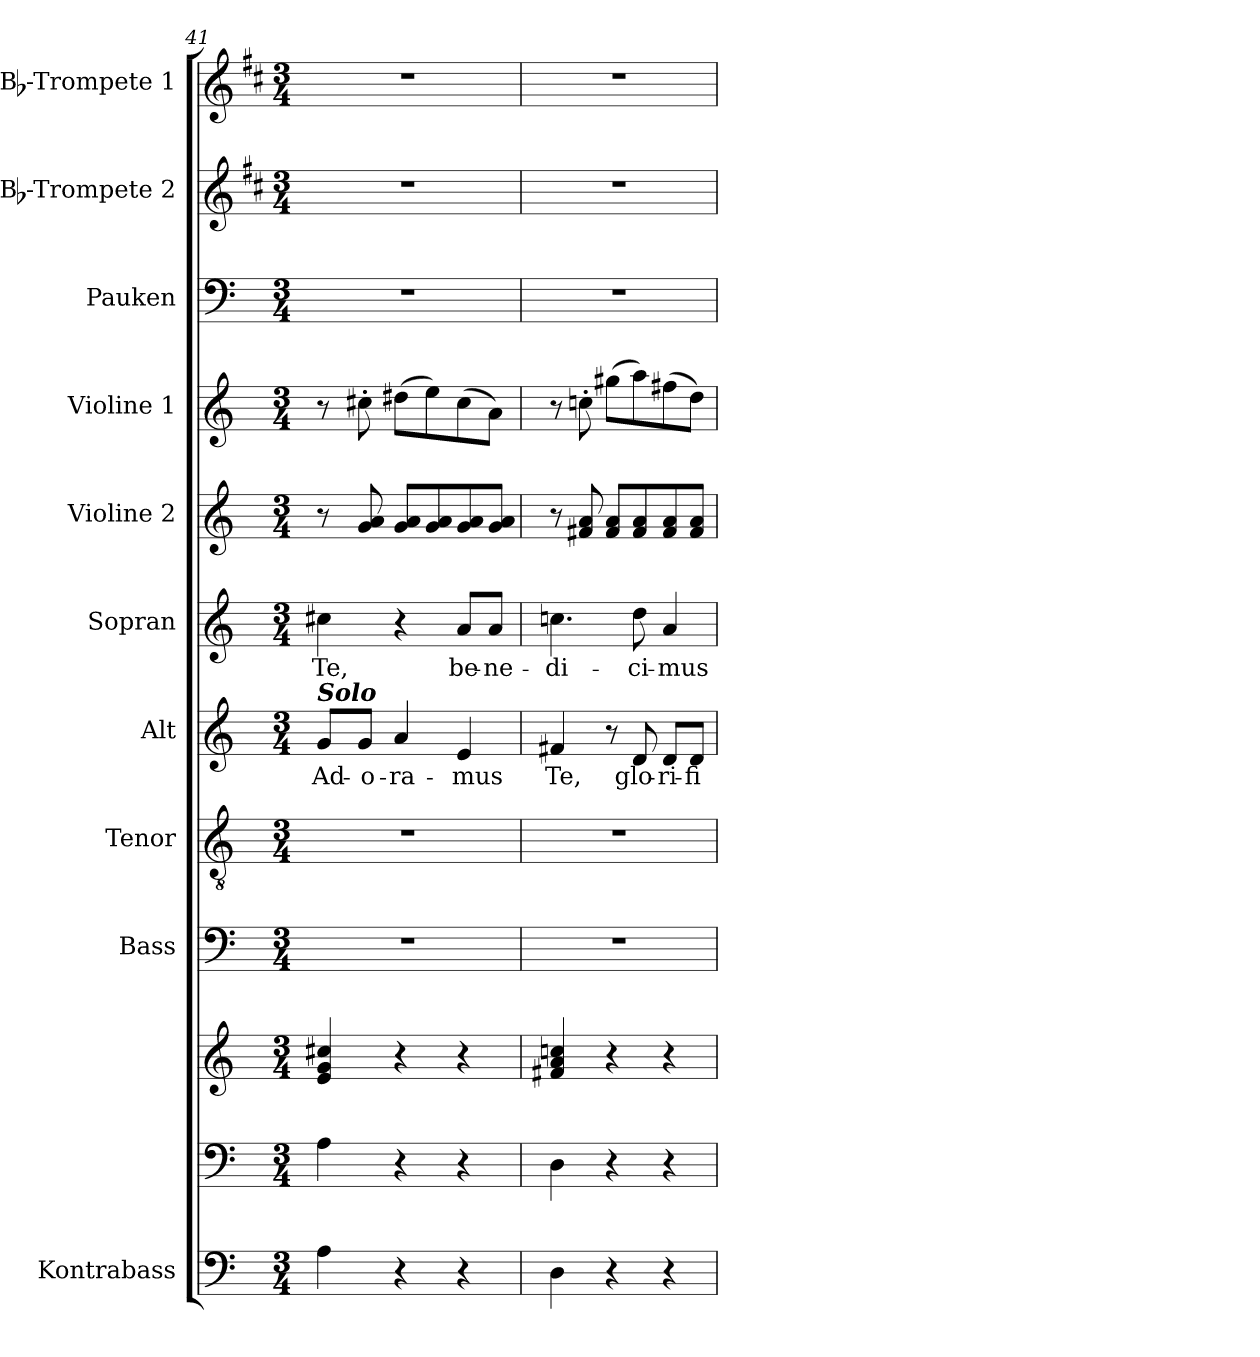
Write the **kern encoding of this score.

**kern	**kern	**kern	**kern	**kern	**kern	**text	**kern	**text	**kern	**kern	**kern	**kern	**kern
*part11	*part10	*part10	*part9	*part8	*part7	*part7	*part6	*part6	*part5	*part4	*part3	*part2	*part1
*staff12	*staff11	*staff10	*staff9	*staff8	*staff7	*staff7	*staff6	*staff6	*staff5	*staff4	*staff3	*staff2	*staff1
*I"Kontrabass	*	*	*I"Bass	*I"Tenor	*I"Alt	*	*I"Sopran	*	*I"Violine 2	*I"Violine 1	*I"Pauken	*I"Bb-Trompete 2	*I"Bb-Trompete 1
*I'Kb.	*	*	*I'B.	*I'T.	*I'A.	*	*I'S.	*	*I'Vl. 2	*I'Vl. 1	*I'Pk.	*I'Bb Trp. 2	*I'Bb Trp. 1
*clefF4	*clefF4	*clefG2	*clefF4	*clefGv2	*clefG2	*	*clefG2	*	*clefG2	*clefG2	*clefF4	*clefG2	*clefG2
*ITrd7c12	*	*	*	*	*	*	*	*	*	*	*	*ITrd1c2	*ITrd1c2
*k[]	*k[]	*k[]	*k[]	*k[]	*k[]	*	*k[]	*	*k[]	*k[]	*k[]	*k[]	*k[]
*C:	*C:	*C:	*C:	*C:	*C:	*	*C:	*	*C:	*C:	*C:	*C:	*C:
*M3/4	*M3/4	*M3/4	*M3/4	*M3/4	*M3/4	*	*M3/4	*	*M3/4	*M3/4	*M3/4	*M3/4	*M3/4
=41	=41	=41	=41	=41	=41	=41	=41	=41	=41	=41	=41	=41	=41
!	!	!	!	!	!LO:TX:a:Bi:t=Solo	!	!	!	!	!	!	!	!
!	!	!	!	!	!	!LO:LY:b	!	!LO:LY:b	!	!	!	!	!
4AA\	4A\	4e/ 4g/ 4cc#X/	2.r	2.r	8g/L	Ad-	4cc#X\	Te,	8r	8r	2.r	2.r	2.r
!	!	!	!	!	!	!LO:LY:b	!	!	!	!	!	!	!
.	.	.	.	.	8g/J	-o-	.	.	8g/ 8a/	8cc#X'>\	.	.	.
!	!	!	!	!	!	!LO:LY:b	!	!	!	!	!	!	!
4r	4r	4r	.	.	4a/	-ra-	4r	.	8g/ 8a/L	(>8dd#X\L	.	.	.
.	.	.	.	.	.	.	.	.	8g/ 8a/	8ee\)	.	.	.
!	!	!	!	!	!	!LO:LY:b	!	!LO:LY:b	!	!	!	!	!
4r	4r	4r	.	.	4e/	-mus	8a/L	be-	8g/ 8a/	(>8cc#\	.	.	.
!	!	!	!	!	!	!	!	!LO:LY:b	!	!	!	!	!
.	.	.	.	.	.	.	8a/J	-ne-	8g/ 8a/J	8a\J)	.	.	.
=42	=42	=42	=42	=42	=42	=42	=42	=42	=42	=42	=42	=42	=42
!	!	!	!	!	!	!LO:LY:b	!	!LO:LY:b	!	!	!	!	!
4DD\	4D\	4f#X/ 4a/ 4ccn/	2.r	2.r	4f#X/	Te,	4.ccn\	-di-	8r	8r	2.r	2.r	2.r
.	.	.	.	.	.	.	.	.	8f#X/ 8a/	8ccn'>\	.	.	.
4r	4r	4r	.	.	8r	.	.	.	8f#/ 8a/L	(>8gg#X\L	.	.	.
!	!	!	!	!	!	!LO:LY:b	!	!LO:LY:b	!	!	!	!	!
.	.	.	.	.	8d/	glo-	8dd\	-ci-	8f#/ 8a/	8aa\)	.	.	.
!	!	!	!	!	!	!LO:LY:b	!	!LO:LY:b	!	!	!	!	!
4r	4r	4r	.	.	8d/L	-ri-	4a/	-mus	8f#/ 8a/	(>8ff#X\	.	.	.
!	!	!	!	!	!	!LO:LY:b	!	!	!	!	!	!	!
.	.	.	.	.	8d/J	-fi-	.	.	8f#/ 8a/J	8dd\J)	.	.	.
=	=	=	=	=	=	=	=	=	=	=	=	=	=
*-	*-	*-	*-	*-	*-	*-	*-	*-	*-	*-	*-	*-	*-
